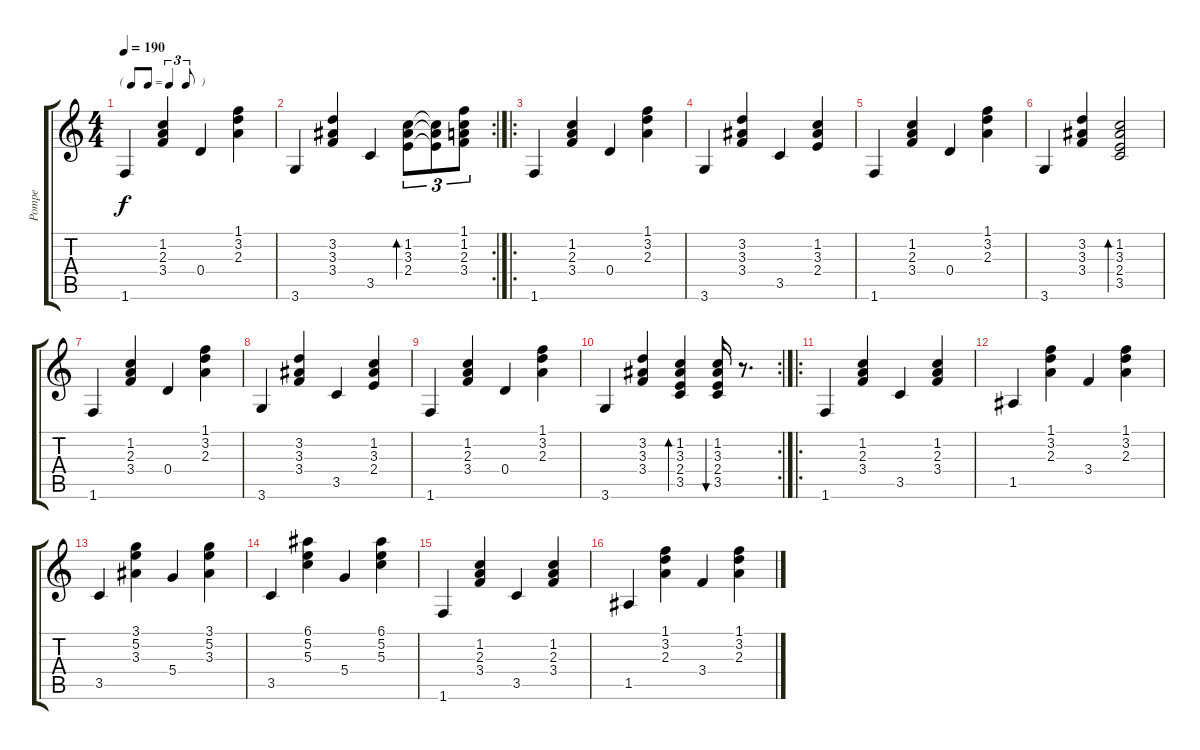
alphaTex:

\track ("Pompe" "Pompe") {instrument acousticguitarnylon}
\staff {score tabs}
\tuning (E4 B3 G3 D3 A2 E2) {hide}
\ts (4 4)
\tf triplet8th
\tempo 190
\clef g2
\ks c
1.6.4{dy f instrument acousticguitarnylon} (1.2 2.3 3.4).4 0.4.4 (1.1 3.2 2.3).4 |
\rc 2
3.6.4 (3.2 3.3 3.4).4 3.5.4 (1.2 3.3 2.4).8{tu (3 2) bd 240} (1.2{t} 3.3{t} 2.4{t}).8{tu (3 2)} (1.1 1.2 2.3 3.4).8{tu (3 2)} |
\ro
1.6.4 (1.2 2.3 3.4).4 0.4.4 (1.1 3.2 2.3).4 |
3.6.4 (3.2 3.3 3.4).4 3.5.4 (1.2 3.3 2.4).4 |
1.6.4 (1.2 2.3 3.4).4 0.4.4 (1.1 3.2 2.3).4 |
3.6.4 (3.2 3.3 3.4).4 (1.2 3.3 2.4 3.5).2{bd 120} |
1.6.4 (1.2 2.3 3.4).4 0.4.4 (1.1 3.2 2.3).4 |
3.6.4 (3.2 3.3 3.4).4 3.5.4 (1.2 3.3 2.4).4 |
1.6.4 (1.2 2.3 3.4).4 0.4.4 (1.1 3.2 2.3).4 |
\rc 2
3.6.4 (3.2 3.3 3.4).4 (1.2 3.3 2.4 3.5).4{bd 60} (1.2 3.3 2.4 3.5).16{bu 120} r.8{d} |
\ro
1.6.4 (1.2 2.3 3.4).4 3.5.4 (1.2 2.3 3.4).4 |
1.5.4 (1.1 3.2 2.3).4 3.4.4 (1.1 3.2 2.3).4 |
3.5.4 (3.1 5.2 3.3).4 5.4.4 (3.1 5.2 3.3).4 |
3.5.4 (6.1 5.2 5.3).4 5.4.4 (6.1 5.2 5.3).4 |
1.6.4 (1.2 2.3 3.4).4 3.5.4 (1.2 2.3 3.4).4 |
1.5.4 (1.1 3.2 2.3).4 3.4.4 (1.1 3.2 2.3).4
